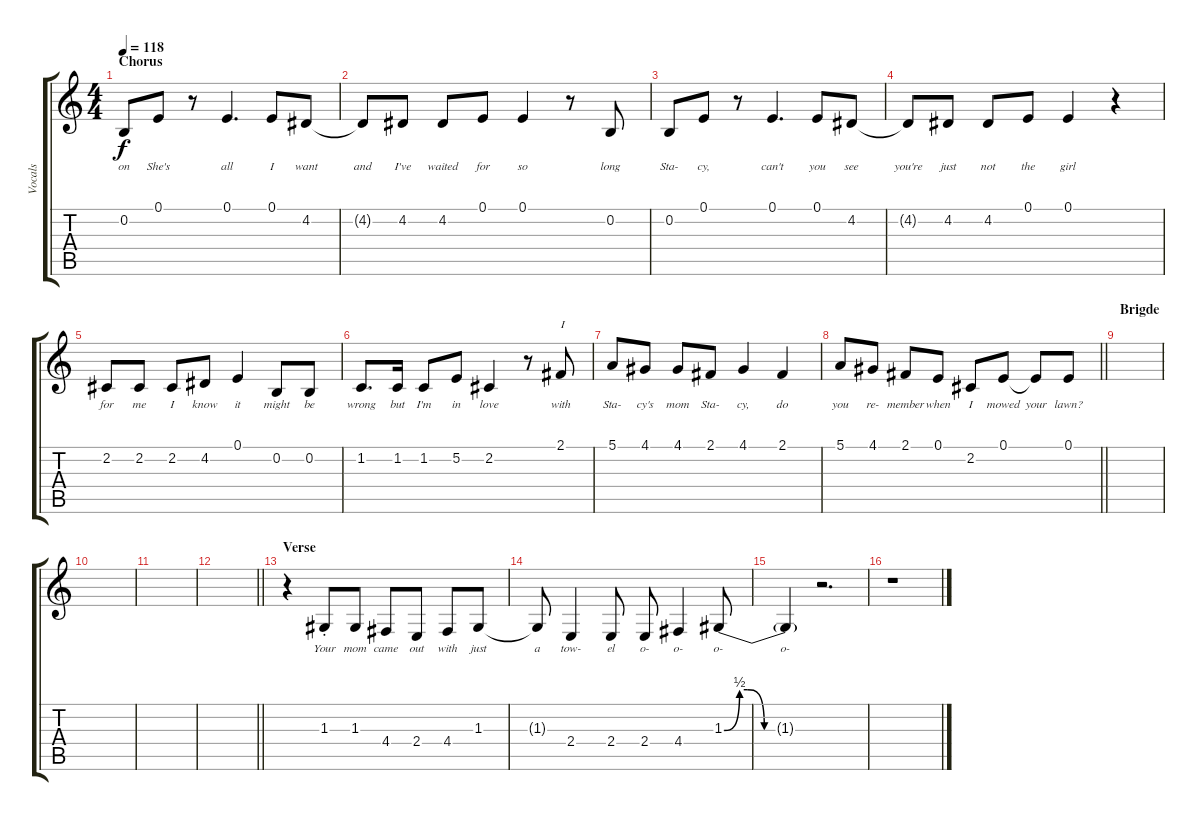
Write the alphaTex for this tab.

\track ("Vocals" "Vocals") {instrument tenorsax}
\staff {score tabs}
\tuning (E4 B3 G3 D3 A2 E2) {hide}
\ts (4 4)
\section ("" "Chorus")
\tempo 118
\clef g2
\ks c
0.2.8{lyrics (0 "on") lyrics (1 "") lyrics (2 "") lyrics (3 "") lyrics (4 "") dy f} 0.1.8{lyrics (0 "She's") lyrics (1 "") lyrics (2 "") lyrics (3 "") lyrics (4 "")} r.8 0.1.4{d lyrics (0 "all") lyrics (1 "") lyrics (2 "") lyrics (3 "") lyrics (4 "")} 0.1.8{lyrics (0 "I") lyrics (1 "") lyrics (2 "") lyrics (3 "") lyrics (4 "")} 4.2.8{lyrics (0 "want") lyrics (1 "") lyrics (2 "") lyrics (3 "") lyrics (4 "")} |
4.2{t}.8{lyrics (0 "and") lyrics (1 "") lyrics (2 "") lyrics (3 "") lyrics (4 "")} 4.2.8{lyrics (0 "I've") lyrics (1 "") lyrics (2 "") lyrics (3 "") lyrics (4 "")} 4.2.8{lyrics (0 "waited") lyrics (1 "") lyrics (2 "") lyrics (3 "") lyrics (4 "")} 0.1.8{lyrics (0 "for") lyrics (1 "") lyrics (2 "") lyrics (3 "") lyrics (4 "")} 0.1.4{lyrics (0 "so") lyrics (1 "") lyrics (2 "") lyrics (3 "") lyrics (4 "")} r.8 0.2.8{lyrics (0 "long") lyrics (1 "") lyrics (2 "") lyrics (3 "") lyrics (4 "")} |
0.2.8{lyrics (0 "Sta-") lyrics (1 "") lyrics (2 "") lyrics (3 "") lyrics (4 "")} 0.1.8{lyrics (0 "cy,") lyrics (1 "") lyrics (2 "") lyrics (3 "") lyrics (4 "")} r.8 0.1.4{d lyrics (0 "can't") lyrics (1 "") lyrics (2 "") lyrics (3 "") lyrics (4 "")} 0.1.8{lyrics (0 "you") lyrics (1 "") lyrics (2 "") lyrics (3 "") lyrics (4 "")} 4.2.8{lyrics (0 "see") lyrics (1 "") lyrics (2 "") lyrics (3 "") lyrics (4 "")} |
4.2{t}.8{lyrics (0 "you're") lyrics (1 "") lyrics (2 "") lyrics (3 "") lyrics (4 "")} 4.2.8{lyrics (0 "just") lyrics (1 "") lyrics (2 "") lyrics (3 "") lyrics (4 "")} 4.2.8{lyrics (0 "not") lyrics (1 "") lyrics (2 "") lyrics (3 "") lyrics (4 "")} 0.1.8{lyrics (0 "the") lyrics (1 "") lyrics (2 "") lyrics (3 "") lyrics (4 "")} 0.1.4{lyrics (0 "girl") lyrics (1 "") lyrics (2 "") lyrics (3 "") lyrics (4 "")} r.4 |
2.2.8{lyrics (0 "for") lyrics (1 "") lyrics (2 "") lyrics (3 "") lyrics (4 "")} 2.2.8{lyrics (0 "me") lyrics (1 "") lyrics (2 "") lyrics (3 "") lyrics (4 "")} 2.2.8{lyrics (0 "I") lyrics (1 "") lyrics (2 "") lyrics (3 "") lyrics (4 "")} 4.2.8{lyrics (0 "know") lyrics (1 "") lyrics (2 "") lyrics (3 "") lyrics (4 "")} 0.1.4{lyrics (0 "it") lyrics (1 "") lyrics (2 "") lyrics (3 "") lyrics (4 "")} 0.2.8{lyrics (0 "might") lyrics (1 "") lyrics (2 "") lyrics (3 "") lyrics (4 "")} 0.2.8{lyrics (0 "be") lyrics (1 "") lyrics (2 "") lyrics (3 "") lyrics (4 "")} |
1.2.8{d lyrics (0 "wrong") lyrics (1 "") lyrics (2 "") lyrics (3 "") lyrics (4 "")} 1.2.16{lyrics (0 "but") lyrics (1 "") lyrics (2 "") lyrics (3 "") lyrics (4 "")} 1.2.8{lyrics (0 "I'm") lyrics (1 "") lyrics (2 "") lyrics (3 "") lyrics (4 "")} 5.2.8{lyrics (0 "in") lyrics (1 "") lyrics (2 "") lyrics (3 "") lyrics (4 "")} 2.2.4{lyrics (0 "love") lyrics (1 "") lyrics (2 "") lyrics (3 "") lyrics (4 "")} r.8 2.1.8{txt "I" lyrics (0 "with") lyrics (1 "") lyrics (2 "") lyrics (3 "") lyrics (4 "")} |
5.1.8{lyrics (0 "Sta-") lyrics (1 "") lyrics (2 "") lyrics (3 "") lyrics (4 "")} 4.1.8{lyrics (0 "cy's") lyrics (1 "") lyrics (2 "") lyrics (3 "") lyrics (4 "")} 4.1.8{lyrics (0 "mom") lyrics (1 "") lyrics (2 "") lyrics (3 "") lyrics (4 "")} 2.1.8{lyrics (0 "Sta-") lyrics (1 "") lyrics (2 "") lyrics (3 "") lyrics (4 "")} 4.1.4{lyrics (0 "cy,") lyrics (1 "") lyrics (2 "") lyrics (3 "") lyrics (4 "")} 2.1.4{lyrics (0 "do") lyrics (1 "") lyrics (2 "") lyrics (3 "") lyrics (4 "")} |
\barLineRight lightlight
5.1.8{lyrics (0 "you") lyrics (1 "") lyrics (2 "") lyrics (3 "") lyrics (4 "")} 4.1.8{lyrics (0 "re-") lyrics (1 "") lyrics (2 "") lyrics (3 "") lyrics (4 "")} 2.1.8{lyrics (0 "member") lyrics (1 "") lyrics (2 "") lyrics (3 "") lyrics (4 "")} 0.1.8{lyrics (0 "when") lyrics (1 "") lyrics (2 "") lyrics (3 "") lyrics (4 "")} 2.2.8{lyrics (0 "I") lyrics (1 "") lyrics (2 "") lyrics (3 "") lyrics (4 "")} 0.1.8{lyrics (0 "mowed") lyrics (1 "") lyrics (2 "") lyrics (3 "") lyrics (4 "")} 0.1{t}.8{lyrics (0 "your") lyrics (1 "") lyrics (2 "") lyrics (3 "") lyrics (4 "")} 0.1.8{lyrics (0 "lawn?") lyrics (1 "") lyrics (2 "") lyrics (3 "") lyrics (4 "")} |
\section ("" "Brigde")
|
|
|
\barLineRight lightlight
|
\section ("" "Verse")
r.4 1.3{st}.8{lyrics (0 "Your") lyrics (1 "") lyrics (2 "") lyrics (3 "") lyrics (4 "")} 1.3.8{lyrics (0 "mom") lyrics (1 "") lyrics (2 "") lyrics (3 "") lyrics (4 "")} 4.4.8{lyrics (0 "came") lyrics (1 "") lyrics (2 "") lyrics (3 "") lyrics (4 "")} 2.4.8{lyrics (0 "out") lyrics (1 "") lyrics (2 "") lyrics (3 "") lyrics (4 "")} 4.4.8{lyrics (0 "with") lyrics (1 "") lyrics (2 "") lyrics (3 "") lyrics (4 "")} 1.3.8{lyrics (0 "just") lyrics (1 "") lyrics (2 "") lyrics (3 "") lyrics (4 "")} |
1.3{t}.8{lyrics (0 "a") lyrics (1 "") lyrics (2 "") lyrics (3 "") lyrics (4 "")} 2.4.4{lyrics (0 "tow-") lyrics (1 "") lyrics (2 "") lyrics (3 "") lyrics (4 "")} 2.4.8{lyrics (0 "el") lyrics (1 "") lyrics (2 "") lyrics (3 "") lyrics (4 "")} 2.4.8{lyrics (0 "o-") lyrics (1 "") lyrics (2 "") lyrics (3 "") lyrics (4 "")} 4.4.4{lyrics (0 "o-") lyrics (1 "") lyrics (2 "") lyrics (3 "") lyrics (4 "")} 1.3{be (custom 0 0 10 2 15 2 26 0 45 0 60 0)}.8{lyrics (0 "o-") lyrics (1 "") lyrics (2 "") lyrics (3 "") lyrics (4 "")} |
1.3{t}.4{lyrics (0 "o-") lyrics (1 "") lyrics (2 "") lyrics (3 "") lyrics (4 "")} r.2{d} |
r.1
